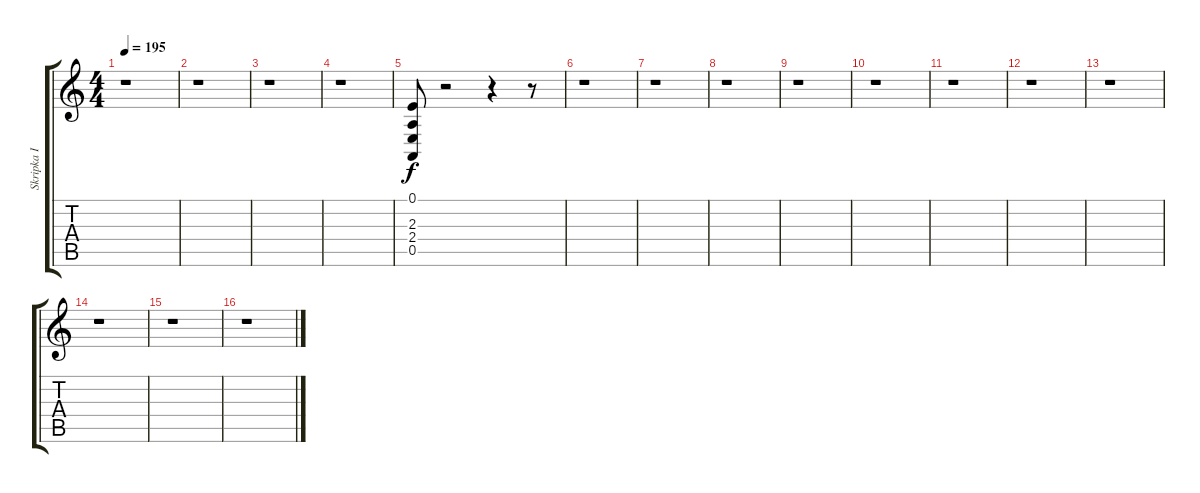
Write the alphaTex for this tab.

\track ("Skripka I" "Skripka I") {instrument stringensemble1}
\staff {score tabs}
\tuning (E4 B3 G3 D3 A2 D2) {hide}
\ts (4 4)
\tempo 195
\clef g2
\ks c
r.1{dy f} |
r.1 |
r.1 |
r.1 |
(0.1 2.3 2.4 0.5).8 r.2 r.4 r.8 |
r.1 |
r.1 |
r.1 |
r.1 |
r.1 |
r.1 |
r.1 |
r.1 |
r.1 |
r.1 |
r.1
